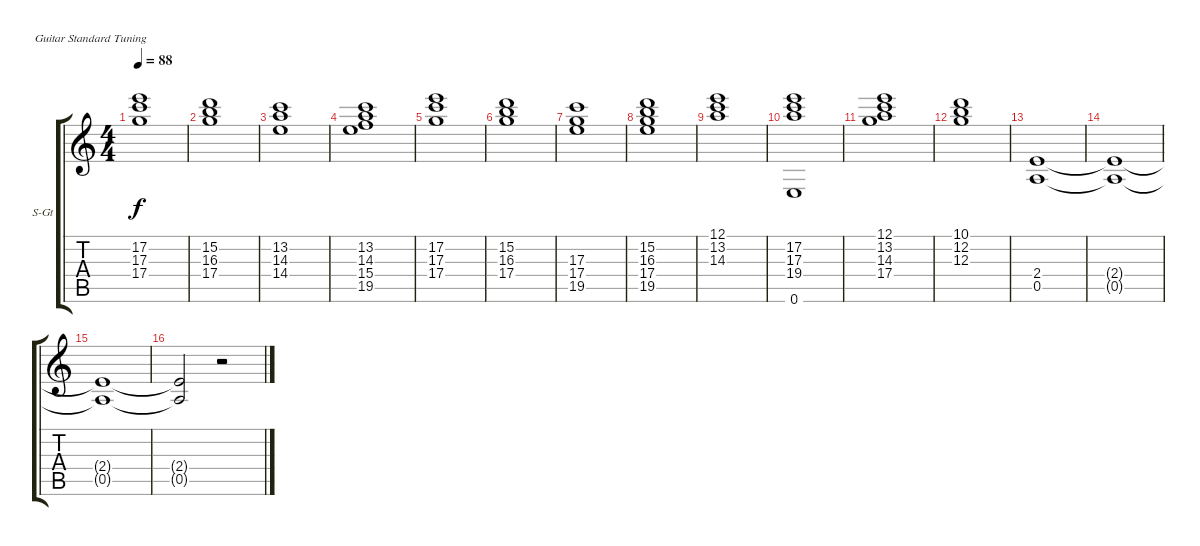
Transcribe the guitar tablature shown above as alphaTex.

\defaultSystemsLayout 4
\bracketExtendMode groupsimilarinstruments
\firstSystemTrackNameOrientation horizontal
\otherSystemsTrackNameOrientation horizontal
\track ("Steel Guitar" "S-Gt") {instrument acousticguitarsteel}
\staff {score tabs}
\tuning (E4 B3 G3 D3 A2 E2)
\ts (4 4)
\tempo 88
\clef g2
\scale
0.333333
\ks c
(17.2 17.3 17.4).1{dy f} |
\scale
0.333333 (15.2 16.3 17.4).1 |
\scale
0.333333 (13.2 14.3 14.4).1 |
\scale
0.333333 (13.2 14.3 15.4 19.5).1 |
\scale
0.333333 (17.2 17.3 17.4).1 |
\scale
0.333333 (15.2 16.3 17.4).1 |
\scale
0.333333 (17.3 17.4 19.5).1 |
\scale
0.333333 (15.2 16.3 17.4 19.5).1 |
\scale
0.333333 (12.1 13.2 14.3).1 |
\scale
0.333333 (17.2 17.3 19.4 0.6).1 |
\scale
0.333333 (12.1 13.2 14.3 17.4).1 |
\scale
0.333333 (10.1 12.2 12.3).1 |
\scale
0.333333 (2.4 0.5).1 |
\scale
0.333333 (2.4{t} 0.5{t}).1 |
(2.4{t} 0.5{t}).1 |
(2.4{t} 0.5{t}).2 r.2
